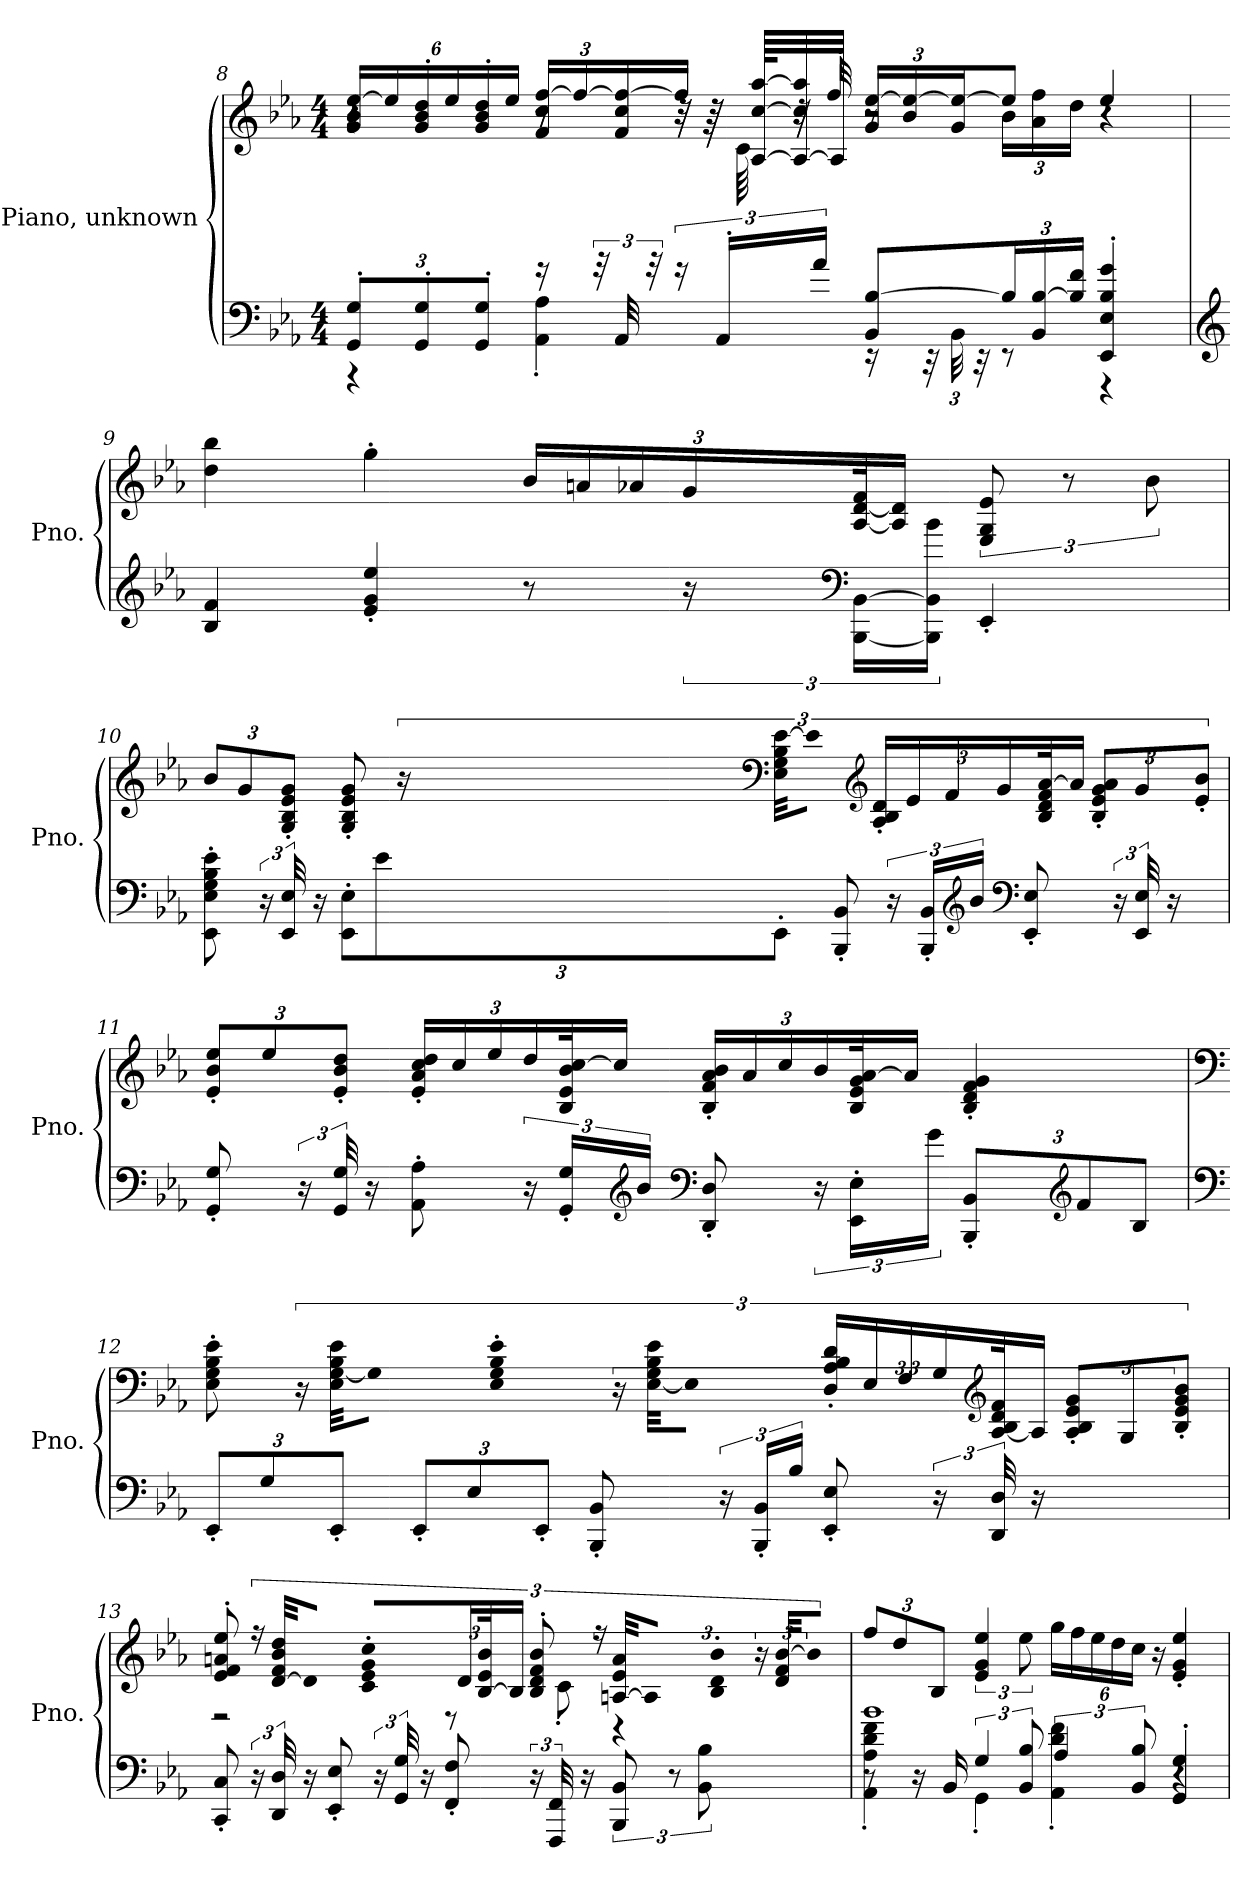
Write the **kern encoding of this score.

**kern	**kern
*part1	*part1
*staff2	*staff1
*I"Piano, unknown	*
*I'Pno.	*
!!LO:LB:g=z
*clefF4	*clefG2
*k[b-e-a-]	*k[b-e-a-]
*M4/4	*M4/4
*Xbrackettup	*Xbrackettup
=8	=8
*^	*^
*	*	*	*^
12GG/' 12G/'L	4r	24g/ 24b-/ [24ee-/LL	4r	4r
.	.	24ee-/]	.	.
12GG/' 12G/'	.	24g/' 24b-/' 24dd/'	.	.
.	.	24ee-/	.	.
12GG/' 12G/'J	.	24g/' 24b-/' 24dd/'	.	.
.	.	24ee-/JJ	.	.
16r	4AA-\' 4A-\'	24f/ 24cc/ [24ff/LL	8r	8r
.	.	24ff/_	.	.
*brackettup	*	*	*	*
48r	.	.	.	.
48AA-/	.	24f/ 24cc/ 24ff/_	.	.
48r	.	.	.	.
24r	.	16ff/JJ]	32r	32r
.	.	.	64r	64r
24AA-'/LL	.	.	.	.
.	.	.	64c\	[64A-/ [64cc/ [64aa-/KLLL
.	.	32r	16r	32A-/_ 32cc/] 32aa-/]
24a-/JJ	.	.	.	.
.	.	32ff'/	.	32A-/JJJ]
8BB-/ [8B-/L	16r	24g/ [24ee-/LL	8r	2r
.	.	24b-/ 24ee-/_	.	.
.	48r	.	.	.
.	48BB-\	24g/ 24ee-/_J	.	.
.	48r	.	.	.
*Xbrackettup	*	*	*	*
24B-/L]	8r	8ee-/J]	24b-\LL	.
24BB-/ [24B-/	.	.	24a-\ 24ff\	.
24B-/] 24f/JJ	.	.	24dd\JJ	.
4EE-/' 4E-/' 4B-/' 4g/'	4r	4ee-/	4r	.
*v	*v	*	*	*
*	*v	*v	*v
!!LO:LB:g=z
=9	=9
*clefG2	*
4B-/ 4f/	4dd\ 4bb-\
4e-/' 4g/' 4ee-/'	4gg'\
8r	24b-/LL
.	24an/
.	24a-X/
*brackettup	*
24r	24g/
*clefF4	*
[24BBB-\ [24BB-\LL	[48A-/ [48d/ 48f/K
.	16A-/] 16d/]JJ
24BBB-\] 24BB-\] 24b-\JJ	.
*	*brackettup
4EE-'/	12E-/ 12G/ 12e-/
.	12r
.	12b-\
=10	=10
*	*Xbrackettup
8EE-\' 8E-\' 8G\' 8B-\' 8e-\'	12b-/L
.	12g/
24r	.
48EE-/ 48E-/	12G/' 12B-/' 12e-/' 12g/'J
16r	.
*Xbrackettup	*
12EE-\' 12E-\'L	8G/' 8B-/' 8e-/' 8g/'
12e-\	.
*	*brackettup
.	24r
*	*clefF4
12EE-'\J	48E-\ 48G\ 48B-\ [48e-\KLL
.	16e-\JJ]
*	*clefG2
*	*Xbrackettup
8BBB-/' 8BB-/'	24A-/' 24B-/' 24d/'LL
.	24e-/
.	24f/
*brackettup	*
24r	24g/
24BBB-/' 24BB-/'LL	48B-/ 48d/ 48f/ [48a-/K
.	16a-/JJ]
*clefG2	*
24b-/JJ	.
*clefF4	*
8EE-/' 8E-/'	12B-/' 12e-/' 12g/' 12a-/'L
.	12g/
24r	.
48EE-/ 48E-/	12e-/' 12b-/'J
16r	.
!!LO:PB:g=z
=11	=11
8GG/' 8G/'	12e-/' 12b-/' 12ee-/'L
.	12ee-/
24r	.
48GG/ 48G/	12e-/' 12b-/' 12dd/'J
16r	.
8AA-\' 8A-\'	24e-/' 24a-/' 24cc/' 24dd/'LL
.	24cc/
.	24ee-/
24r	24dd/
24GG/' 24G/'LL	48B-/ 48e-/ 48b-/ [48cc/K
.	16cc/JJ]
*clefG2	*
24b-/JJ	.
*clefF4	*
8DD/' 8D/'	24B-/' 24f/' 24a-/' 24b-/'LL
.	24a-/
.	24cc/
24r	24b-/
24EE-\' 24E-\'LL	48B-/ 48e-/ 48g/ [48a-/K
.	16a-/JJ]
24g\JJ	.
*Xbrackettup	*
12BBB-/' 12BB-/'L	4B-/' 4d/' 4f/' 4g/'
*clefG2	*
12f/	.
12B-/J	.
!!LO:LB:g=z
=12	=12
*clefF4	*clefF4
12EE-'/L	8E-\' 8G\' 8B-\' 8e-\'
12G/	.
*	*brackettup
.	24r
12EE-'/J	48E-\ [48G\ 48B-\ 48e-\KLL
.	16G\JJ]
12EE-'/L	8E-\' 8G\' 8B-\' 8e-\'
12E-/	.
.	24r
12EE-'/J	[48E-\ 48G\ 48B-\ 48e-\KLL
.	16E-\JJ]
*	*Xbrackettup
8BBB-/' 8BB-/'	24D/' 24A-/' 24B-/' 24d/'LL
.	24E-/
.	24F/
*brackettup	*
24r	24G/
*	*clefG2
24BBB-/' 24BB-/'LL	[48A-/ 48B-/ 48d/ 48f/K
.	16A-/JJ]
24B-/JJ	.
8EE-/' 8E-/'	12A-/' 12B-/' 12e-/' 12g/'L
.	12G/
24r	.
48DD/ 48D/	12B-/' 12e-/' 12g/' 12b-/'J
16r	.
!!LO:LB:g=z
=13	=13
*	*^
8CC/' 8C/'	8e-/' 8f/' 8an/' 8ee-/'	2r
*	*brackettup	*
24r	24r	.
48DD/ 48D/	[48d/ 48f/ 48b-/ 48dd/KLL	.
16r	16d/JJ]	.
8EE-/' 8E-/'	8c/' 8e-/' 8g/' 8cc/'L	.
*	*Xbrackettup	*
24r	24d/L	.
48GG/ 48G/	[48B-/ 48e-/ 48b-/K	.
16r	16B-/JJ]	.
8FF/' 8F/'	8B-/' 8d/' 8f/' 8b-/'	8r
*	*brackettup	*
24r	24r	8c'\
48FFF/ 48FF/	[48An/ 48e-/ 48a/KLL	.
16r	16A/JJ]	.
12BBB-/ 12BB-/	8B-/' 8d/' 8b-/'	4r
12r	.	.
.	24r	.
12BB-\ 12B-\	48d/ 48f/ [48b-/KLL	.
.	16b-/JJ]	.
*	*v	*v
=14	=14
*^	*
*	*^	*
*	*	*	*Xbrackettup
1b-	4AA-\' 4A-\' 4d\' 4f\'	8r	12ff/L
.	.	.	12dd/
.	.	16r	.
.	.	.	12B-/J
.	.	16BB-/	.
*	*	*	*brackettup
.	4GG'\	6G/	6e-/ 6g/ 6ee-/
.	.	12BB-/ 12B-/	12ee-\
*	*	*	*Xbrackettup
.	4AA-\' 4d\' 4f\'	6A-/	24gg\LL
.	.	.	24ff\
.	.	.	24ee-\
*	*	*	*brackettup
.	.	.	24dd\
.	.	12BB-/ 12B-/	24cc\JJ
.	.	.	24r
.	4r	4GG/' 4G/'	4e-/' 4g/' 4ee-/'
*v	*v	*v	*
=	=
*-	*-
